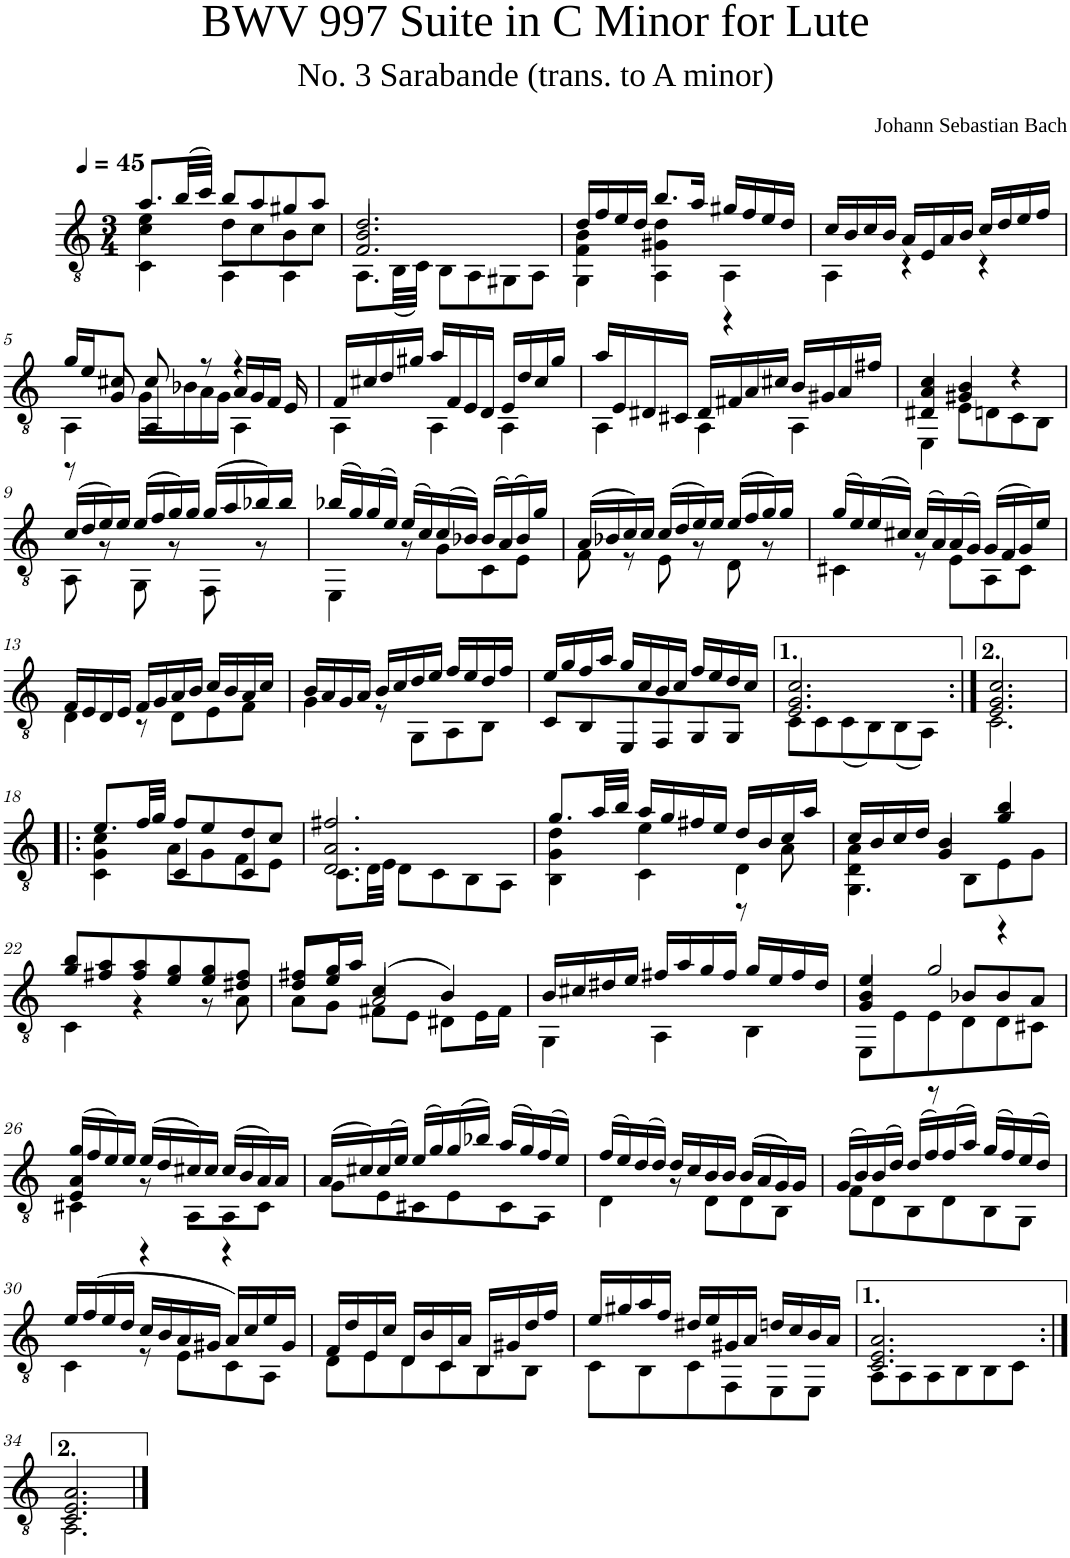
**kern
*part1
*staff1
*I"Classical Guitar
*I'Guit.
*clefGv2
*k[]
*a:
*M3/4
*MM45
=1
*^
*	*^
8.a/L	4C\	4c\ 4e\
(32b/LL	.	.
32cc/JJJ)	.	.
8b/L	4AA\	8d\L
8a/	.	8c\
8g#X/	4AA\	8B\
8a/J	.	8c\J
=2	=2	=2
2.d/	8.AA\L	2.F/ 2.B/
.	(32BB\LL	.
.	32C\JJJ)	.
.	8BB\L	.
.	8AA\	.
.	8GG#X\	.
.	8AA\J	.
=3	=3	=3
16d/LL	4GG\	4F\ 4B\
16f/	.	.
16e/	.	.
16d/JJ	.	.
8.b/L	4AA\	4G#X\ 4d\
16a/Jk	.	.
16g#X/LL	4AA\	4r
16f/	.	.
16e/	.	.
16d/JJ	.	.
*	*v	*v
=4	=4
16c/LL	4AA\
16B/	.
16c/	.
16B/JJ	.
16A/LL	4r
16E/	.
16A/	.
16B/JJ	.
16c/LL	4r
16d/	.
16e/	.
16f/JJ	.
!!LO:LB:g=z	!!
=5	=5
*	*^
16g/LL	4AA\	8r
16e/J	.	.
8c#X/J	.	8G/
8c#/	4AA/	16G\LL
.	.	16B-X\
8r	.	16A\
.	.	16G\JJ
4r	4AA\	16A/LL
.	.	16G/
.	.	16F/JJ
.	.	16E/
*	*v	*v
=6	=6
16F/LL	4AA\
16c#X/	.
16d/	.
16g#X/JJ	.
16a/LL	4AA\
16F/	.
16E/	.
16D/JJ	.
16E/LL	4AA\
16d/	.
16c#/	.
16g#/JJ	.
=7	=7
16a/LL	4AA\
16E/	.
16D#X/	.
16C#X/JJ	.
16D#/LL	4AA\
16F#X/	.
16A/	.
16c#X/JJ	.
16B/LL	4AA\
16G#X/	.
16A/	.
16f#X/JJ	.
=8	=8
4D#X/ 4A/ 4c/	4EE\
4G#X/ 4B/	8E\L
.	8Dn\
4r	8C\
.	8BB\J
!!LO:LB:g=z	!!
=9	=9
(16c/LL	8AA\
16d/	.
16e/)	8r
16e/JJ	.
(16e/LL	8GG\
16f/	.
16g/)	8r
16g/JJ	.
(16g/LL	8FF\
16a/	.
16b-X/)	8r
16b-/JJ	.
=10	=10
(16b-X/LL	4EE\
16g/)	.
(16g/	.
16e/JJ)	.
(16e/LL	8r
16c/)	.
(16c/	8G\L
16B-X/JJ)	.
(16B-/LL	8C\
(16A/)	.
16B-/)	8E\J
16g/JJ	.
=11	=11
(16A/LL	8F\
16B-X/	.
16c/)	8r
16c/JJ	.
(16c/LL	8E\
16d/	.
16e/)	8r
16e/JJ	.
(16e/LL	8D\
16f/	.
16g/)	8r
16g/JJ	.
=12	=12
(16g/LL	4C#X\
16e/)	.
(16e/	.
16c#X/JJ)	.
(16c#/LL	8r
16A/)	.
(16A/	8E\L
16G/JJ)	.
(16G/LL	8AA\
16F/	.
16G/)	8C#\J
16e/JJ	.
!!LO:LB:g=z	!!
=13	=13
16F/LL	4D\
16E/	.
16D/	.
16E/JJ	.
16F/LL	8r
16G/	.
16A/	8D\L
16B/JJ	.
16c/LL	8E\
16B/	.
16A/	8F\J
16c/JJ	.
=14	=14
16B/LL	4G\
16A/	.
16G/	.
16A/JJ	.
16B/LL	8r
16c/	.
16d/	8GG\L
16e/JJ	.
16f/LL	8AA\
16e/	.
16d/	8BB\J
16f/JJ	.
=15	=15
16e/LL	8C/L
16g/	.
16f/	8BB/
16a/JJ	.
16g/LL	8EE/
16c/	.
16B/	8FF/
16c/JJ	.
16f/LL	8GG/
16e/	.
16d/	8GG/J
16c/JJ	.
=16	=16
2.E/ 2.G/ 2.c/	8C\L
.	8C\
.	(8C\
.	8BB\)
.	(8BB\
.	8AA\J)
=17:|!	=17:|!
2.E/ 2.G/ 2.c/	2.C\
!!LO:LB:g=z	!!
=18!|:	=18!|:
*	*^
8.e/L	4C\	4G\ 4c\
32f/LL	.	.
32g/JJJ	.	.
8f/L	4C/	8A\L
8e/	.	8G\
8d/	4C/	8F\
8c/J	.	8E\J
=19	=19	=19
2.f#X/	8.C\L	2.D/ 2.A/
.	32D\LL	.
.	32E\JJJ	.
.	8D\L	.
.	8C\	.
.	8BB\	.
.	8AA\J	.
=20	=20	=20
8.g/L	4BB\	4G\ 4d\
32a/LL	.	.
32b/JJJ	.	.
16a/LL	4C\	4e\
16g/	.	.
16f#X/	.	.
16e/JJ	.	.
16d/LL	4D\	8r
16B/	.	.
16c/	.	8A\
16a/JJ	.	.
=21	=21	=21
16c/LL	4.GG\	4D\ 4A\
16B/	.	.
16c/	.	.
16d/JJ	.	.
4B/	.	4G/
.	8BB\L	.
4g/ 4b/	8E\	4r
.	8G\J	.
*	*v	*v
!!LO:LB:g=z
=22	=22
8g/ 8b/L	4C\
8f#X/ 8a/	.
8f#/ 8a/	4r
8e/ 8g/	.
8e/ 8g/	8r
8d#X/ 8f#/J	8A\
=23	=23
*	*^
8f#X/L	8A\L	8d/L
16g/L	8G\J	8e/J
16a/JJ	.	.
(4c/	8F#X\L	2A/
.	8E\J	.
4B/)	8D#X\L	.
.	16E\L	.
.	16F#\JJ	.
*	*v	*v
=24	=24
16B/LL	4GG\
16c#X/	.
16d#X/	.
16e/JJ	.
16f#X/LL	4AA\
16a/	.
16g/	.
16f#/JJ	.
16g/LL	4BB\
16e/	.
16f#/	.
16d#/JJ	.
=25	=25
*	*^
4e/	8EE\L	4G/ 4B/
.	8E\	.
2g/	8E\	8r
.	8D\	8B-X/L
.	8D\	8B-/
.	8C#X\J	8A/J
!!LO:LB:g=z	!!	!!
=26	=26	=26
(16g/LL	4C#X\	4E/ 4A/
16f/	.	.
16e/)	.	.
16e/JJ	.	.
(16e/LL	8r	4r
16d/	.	.
16c#X/)	8AA\L	.
16c#/JJ	.	.
(16c#/LL	8AA\	4r
16B/	.	.
16A/)	8C#\J	.
16A/JJ	.	.
*	*v	*v
=27	=27
(16A/LL	8G\L
16c#X/)	.
(16c#/	8E\
16e/JJ)	.
(16e/LL	8C#X\
16g/)	.
(16g/	8E\
16b-X/JJ)	.
(16a/LL	8C#\
16g/)	.
(16f/	8AA\J
16e/JJ)	.
=28	=28
(16f/LL	4D\
16e/)	.
(16d/	.
16d/JJ)	.
16d/LL	8r
16c/	.
16B/	8D\L
16B/JJ	.
(16B/LL	8D\
16A/	.
16G/)	8BB\J
16G/JJ	.
=29	=29
(16G/LL	8F\L
16B/)	.
(16B/	8D\
16d/JJ)	.
(16d/LL	8BB\
16f/)	.
(16f/	8D\
16a/JJ)	.
(16g/LL	8BB\
16f/)	.
(16e/	8GG\J
16d/JJ)	.
!!LO:LB:g=z	!!
=30	=30
16e/LL	4C\
(16f/	.
16e/	.
16d/JJ	.
16c/LL	8r
16B/	.
16A/	8E\L
16G#X/JJ	.
16A/LL)	8C\
16c/	.
16e/	8AA\J
16G#/JJ	.
=31	=31
16F/LL	8D\L
16d/	.
16E/	8E\
16c/JJ	.
16D/LL	8D\
16B/	.
16C/	8C\
16A/JJ	.
16BB/LL	8BB\
16G#X/	.
16d/	8BB\J
16f/JJ	.
=32	=32
16e/LL	8C\L
16g#X/	.
16a/	8BB\
16f/JJ	.
16d#X/LL	8C\
16e/	.
16G#X/	8FF\
16A/JJ	.
16dn/LL	8EE\
16c/	.
16B/	8EE\J
16A/JJ	.
=33	=33
2.C/ 2.E/ 2.A/	8AA\L
.	8AA\
.	8AA\
.	8BB\
.	8BB\
.	8C\J
!!LO:LB:g=z	!!
=34:|!	=34:|!
2.C/ 2.E/ 2.A/	2.AA\
*v	*v
==
*-
